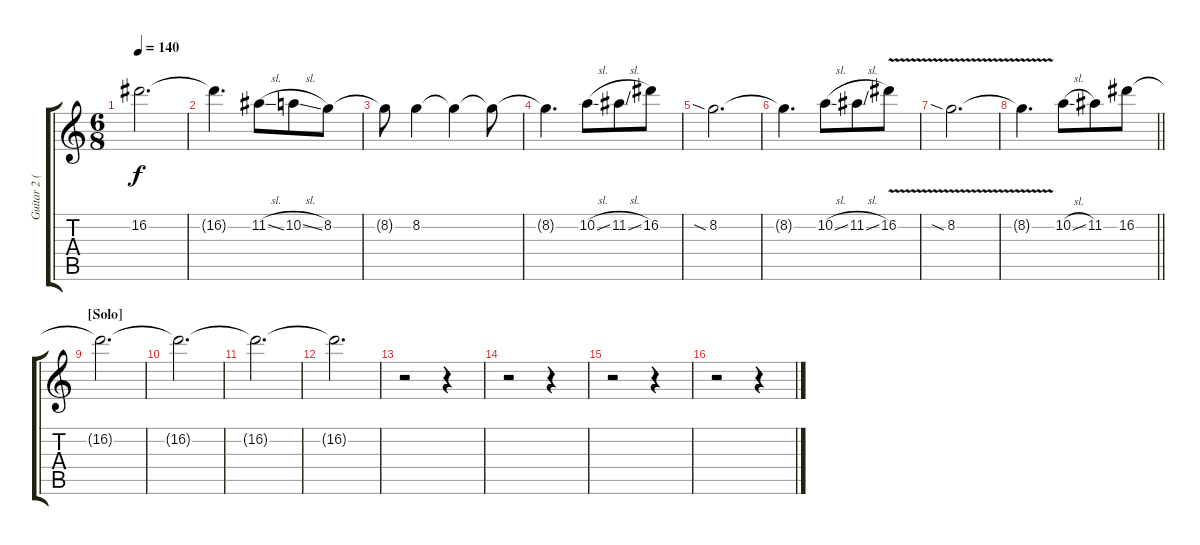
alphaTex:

\track ("Guitar 2 (Fripp)" "Guitar 2 (") {instrument overdrivenguitar}
\staff {score tabs}
\tuning (E4 B3 G3 D3 A2 E2) {hide}
\ts (6 8)
\tempo 140
\clef g2
\ks c
16.2{t}.2{d dy f} |
16.2{t}.4{d} 11.2{sl}.8 10.2{sl}.8 8.2.8 |
8.2{t}.8 8.2.4 8.2{t}.4 8.2{t}.8 |
8.2{t}.4{d} 10.2{sl}.8 11.2{sl}.8 16.2.8 |
8.2{sia}.2{d} |
8.2{t}.4{d} 10.2{sl}.8 11.2{sl}.8 16.2{v}.8 |
8.2{v sia}.2{d} |
\barLineRight lightlight
8.2{t}.4{d} 10.2{sl}.8 11.2.8 16.2.8 |
\section ("" "[Solo]")
16.2{t}.2{d} |
16.2{t}.2{d} |
16.2{t}.2{d} |
16.2{t}.2{d} |
r.2 r.4 |
r.2 r.4 |
r.2 r.4 |
r.2 r.4
